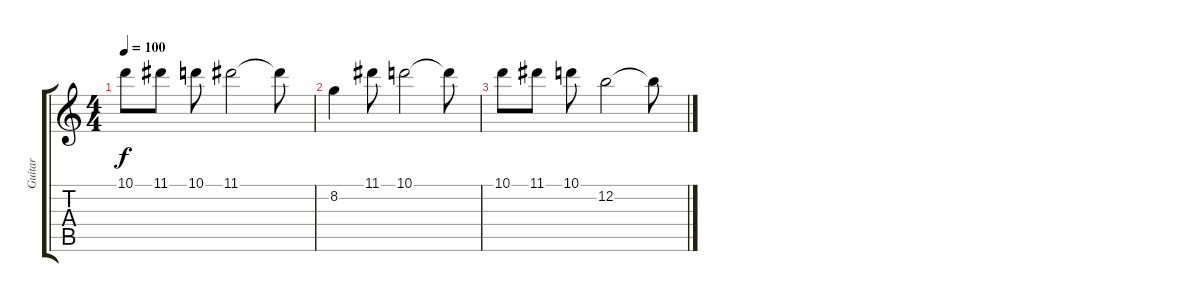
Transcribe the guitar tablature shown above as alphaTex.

\track ("Guitar" "Guitar") {instrument distortionguitar}
\staff {score tabs}
\tuning (E4 B3 G3 D3 A2 E2) {hide}
\ts (4 4)
\tempo 100
\clef g2
\ks c
10.1.8{dy f} 11.1.8 10.1.8 11.1.2 11.1{t}.8 |
8.2.4 11.1.8 10.1.2 10.1{t}.8 |
10.1.8 11.1.8 10.1.8 12.2.2 12.2{t}.8
